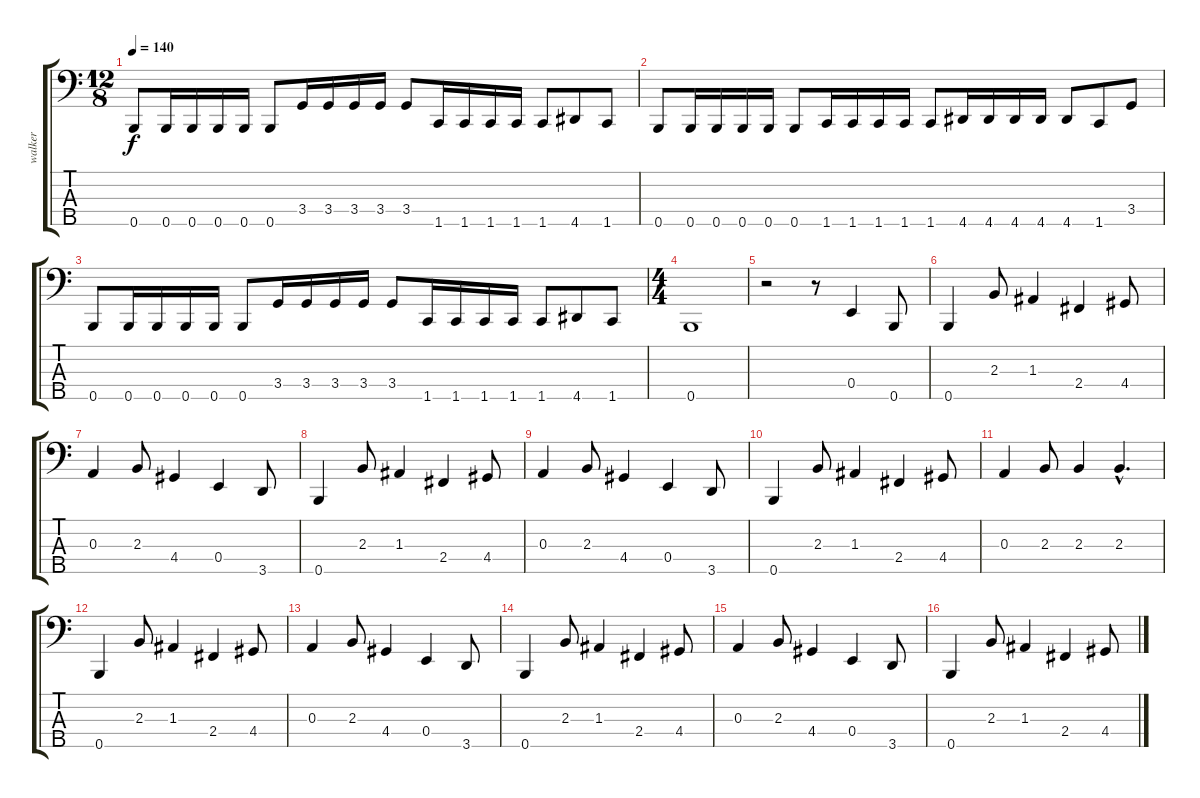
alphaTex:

\track ("walker" "walker") {instrument electricbasspick}
\staff {score tabs}
\tuning (G2 D2 A1 E1 B0) {hide}
\ts (12 8)
\tempo 140
\clef f4
\ks c
0.5.8{dy f} 0.5.16 0.5.16 0.5.16 0.5.16 0.5.8 3.4.16 3.4.16 3.4.16 3.4.16 3.4.8 1.5.16 1.5.16 1.5.16 1.5.16 1.5.8 4.5.8 1.5.8 |
0.5.8 0.5.16 0.5.16 0.5.16 0.5.16 0.5.8 1.5.16 1.5.16 1.5.16 1.5.16 1.5.8 4.5.16 4.5.16 4.5.16 4.5.16 4.5.8 1.5.8 3.4.8 |
0.5.8 0.5.16 0.5.16 0.5.16 0.5.16 0.5.8 3.4.16 3.4.16 3.4.16 3.4.16 3.4.8 1.5.16 1.5.16 1.5.16 1.5.16 1.5.8 4.5.8 1.5.8 |
\ts (4 4)
0.5.1 |
r.2 r.8 0.4.4 0.5.8 |
0.5.4 2.3.8 1.3.4 2.4.4 4.4.8 |
0.3.4 2.3.8 4.4.4 0.4.4 3.5.8 |
0.5.4 2.3.8 1.3.4 2.4.4 4.4.8 |
0.3.4 2.3.8 4.4.4 0.4.4 3.5.8 |
0.5.4 2.3.8 1.3.4 2.4.4 4.4.8 |
0.3.4 2.3.8 2.3.4 2.3{hac}.4{d} |
0.5.4 2.3.8 1.3.4 2.4.4 4.4.8 |
0.3.4 2.3.8 4.4.4 0.4.4 3.5.8 |
0.5.4 2.3.8 1.3.4 2.4.4 4.4.8 |
0.3.4 2.3.8 4.4.4 0.4.4 3.5.8 |
0.5.4 2.3.8 1.3.4 2.4.4 4.4.8
